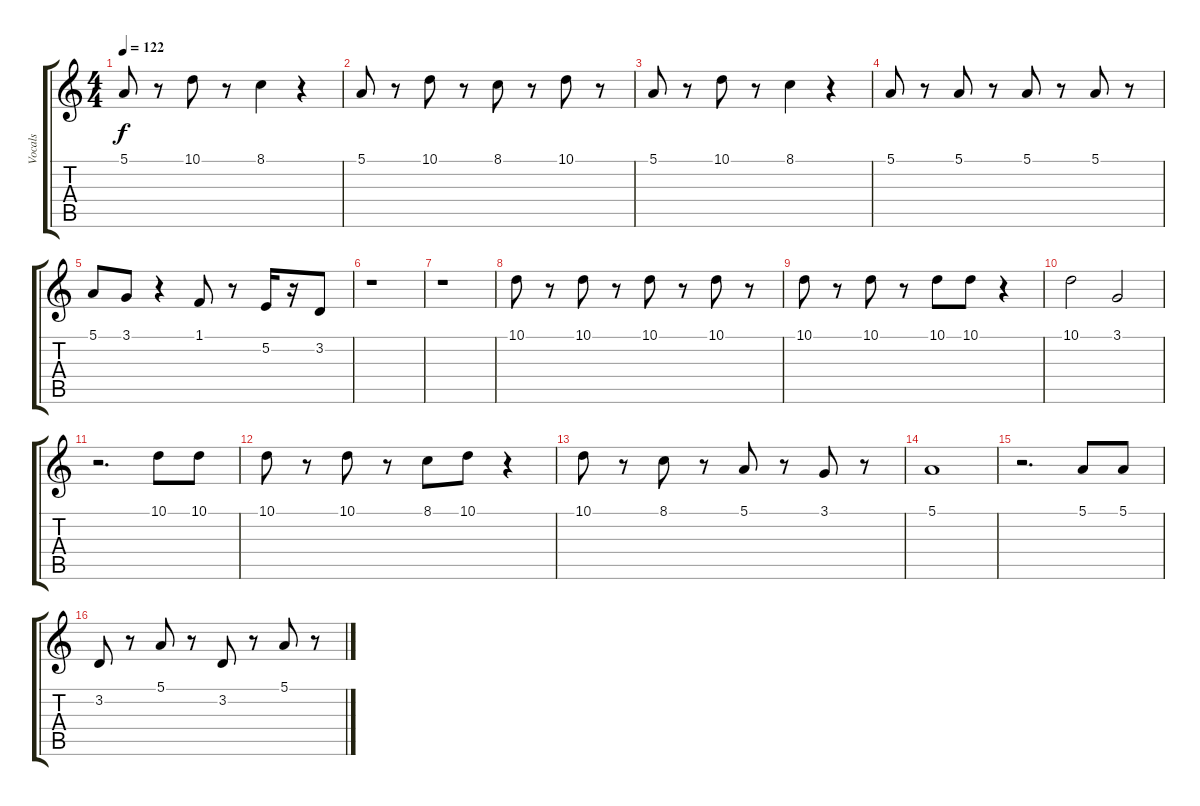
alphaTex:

\track ("Vocals" "Vocals") {instrument flute}
\staff {score tabs}
\tuning (E4 B3 G3 D3 A2 E2) {hide}
\ts (4 4)
\tempo 122
\clef g2
\ks c
5.1.8{dy f} r.8 10.1.8 r.8 8.1.4 r.4 |
5.1.8 r.8 10.1.8 r.8 8.1.8 r.8 10.1.8 r.8 |
5.1.8 r.8 10.1.8 r.8 8.1.4 r.4 |
5.1.8 r.8 5.1.8 r.8 5.1.8 r.8 5.1.8 r.8 |
5.1.8 3.1.8 r.4 1.1.8 r.8 5.2.16 r.16 3.2.8 |
r.1 |
r.1 |
10.1.8 r.8 10.1.8 r.8 10.1.8 r.8 10.1.8 r.8 |
10.1.8 r.8 10.1.8 r.8 10.1.8 10.1.8 r.4 |
10.1.2 3.1.2 |
r.2{d} 10.1.8 10.1.8 |
10.1.8 r.8 10.1.8 r.8 8.1.8 10.1.8 r.4 |
10.1.8 r.8 8.1.8 r.8 5.1.8 r.8 3.1.8 r.8 |
5.1.1 |
r.2{d} 5.1.8 5.1.8 |
3.2.8 r.8 5.1.8 r.8 3.2.8 r.8 5.1.8 r.8
